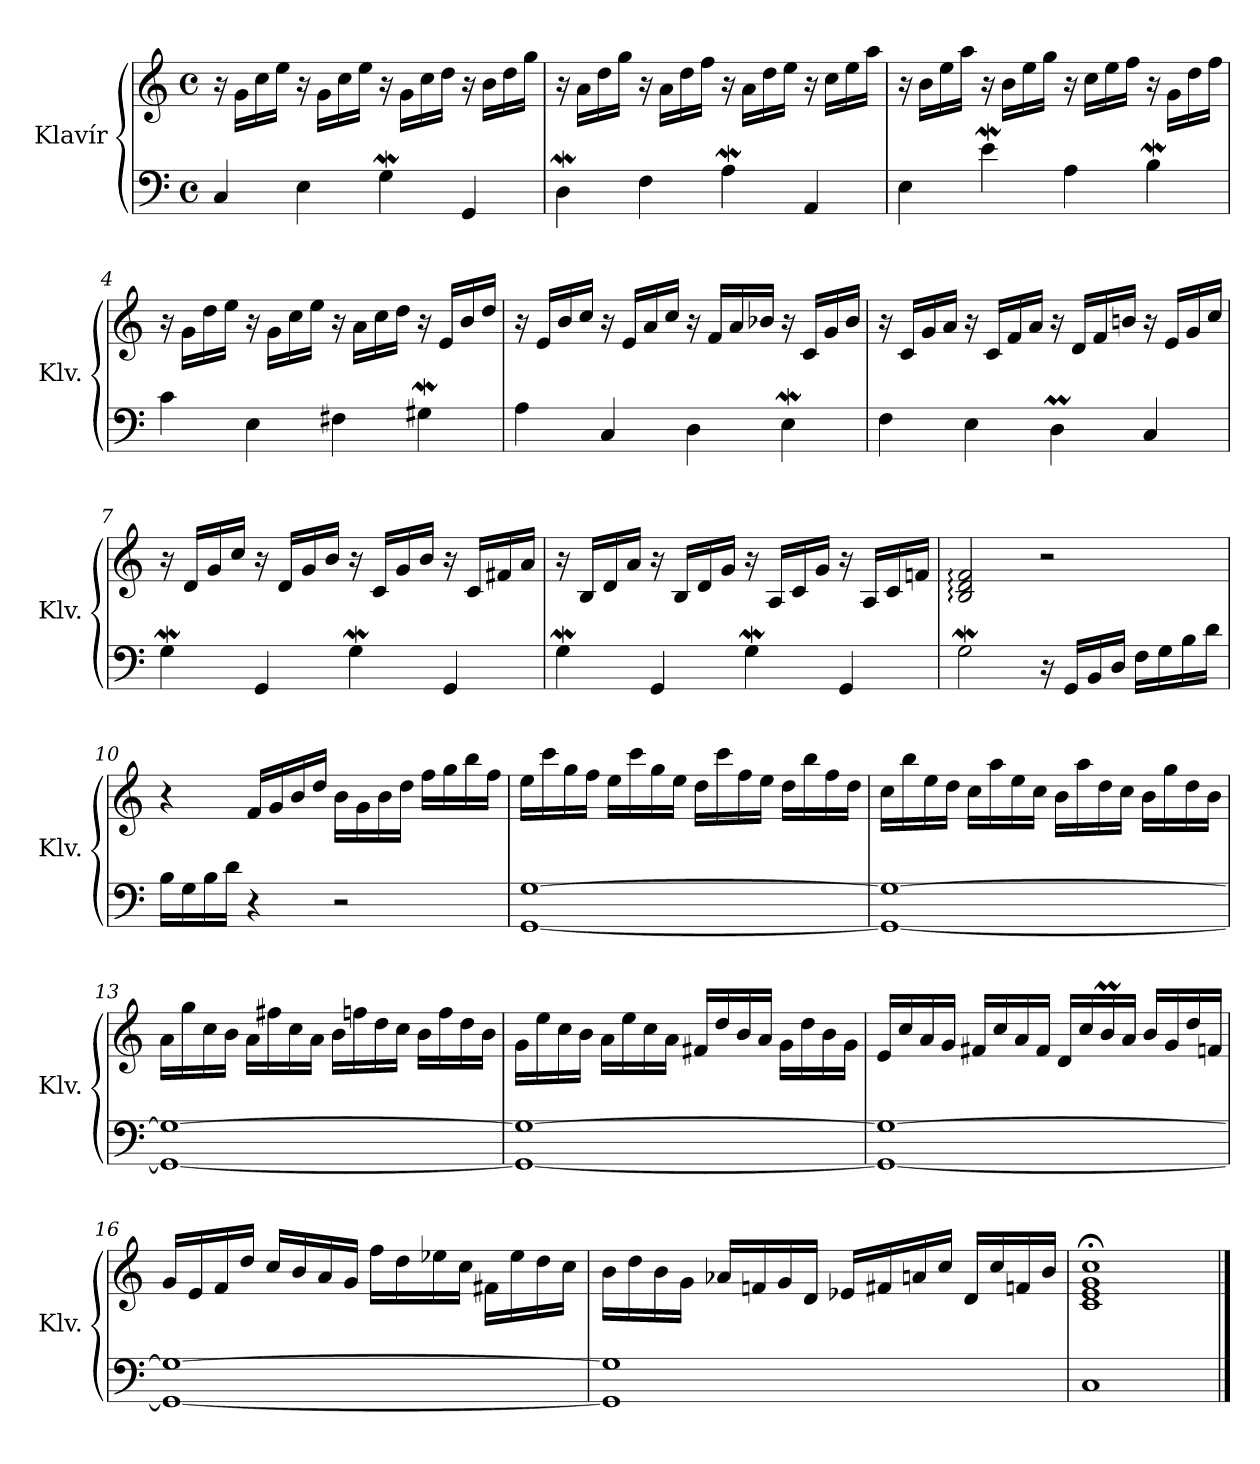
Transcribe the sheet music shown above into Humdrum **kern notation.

**kern	**kern
*part1	*part1
*staff2	*staff1
*I"Klavír	*
*I'Klv.	*
*clefF4	*clefG2
*k[]	*k[]
*M4/4	*M4/4
*met(c)	*met(c)
*MM80	*MM80
=1	=1
4C/	16r
.	16g\LL
.	16cc\
.	16ee\JJ
4E\	16r
.	16g\LL
.	16cc\
.	16ee\JJ
4GW\	16r
.	16g\LL
.	16cc\
.	16dd\JJ
4GG/	16r
.	16b\LL
.	16dd\
.	16gg\JJ
=2	=2
4DW\	16r
.	16a\LL
.	16dd\
.	16gg\JJ
4F\	16r
.	16a\LL
.	16dd\
.	16ff\JJ
4AW\	16r
.	16a\LL
.	16dd\
.	16ee\JJ
4AA/	16r
.	16cc\LL
.	16ee\
.	16aa\JJ
!!LO:LB:g=z
=3	=3
4E\	16r
.	16b\LL
.	16ee\
.	16aa\JJ
4eW\	16r
.	16b\LL
.	16ee\
.	16gg\JJ
4A\	16r
.	16cc\LL
.	16ee\
.	16ff\JJ
4BW\	16r
.	16g\LL
.	16dd\
.	16ff\JJ
=4	=4
4c\	16r
.	16g\LL
.	16dd\
.	16ee\JJ
4E\	16r
.	16g\LL
.	16cc\
.	16ee\JJ
4F#X\	16r
.	16a\LL
.	16cc\
.	16dd\JJ
4G#XW\	16r
.	16e/LL
.	16b/
.	16dd/JJ
!!LO:LB:g=z
=5	=5
4A\	16r
.	16e/LL
.	16b/
.	16cc/JJ
4C/	16r
.	16e/LL
.	16a/
.	16cc/JJ
4D\	16r
.	16f/LL
.	16a/
.	16b-X/JJ
4EW\	16r
.	16c/LL
.	16g/
.	16b-/JJ
=6	=6
4F\	16r
.	16c/LL
.	16g/
.	16a/JJ
4E\	16r
.	16c/LL
.	16f/
.	16a/JJ
4DM\	16r
.	16d/LL
.	16f/
.	16bn/JJ
4C/	16r
.	16e/LL
.	16g/
.	16cc/JJ
!!LO:LB:g=z
=7	=7
4GW\	16r
.	16d/LL
.	16g/
.	16cc/JJ
4GG/	16r
.	16d/LL
.	16g/
.	16b/JJ
4GW\	16r
.	16c/LL
.	16g/
.	16b/JJ
4GG/	16r
.	16c/LL
.	16f#X/
.	16a/JJ
=8	=8
4GW\	16r
.	16B/LL
.	16d/
.	16a/JJ
4GG/	16r
.	16B/LL
.	16d/
.	16g/JJ
4GW\	16r
.	16A/LL
.	16c/
.	16g/JJ
4GG/	16r
.	16A/LL
.	16c/
.	16fn/JJ
=9	=9
2GW\	2B/: 2d/: 2f/:
16r	2r
16GG/LL	.
16BB/	.
16D/JJ	.
16F\LL	.
16G\	.
16B\	.
16d\JJ	.
!!LO:LB:g=z
=10	=10
16B\LL	4r
16G\	.
16B\	.
16d\JJ	.
4r	16f/LL
.	16g/
.	16b/
.	16dd/JJ
2r	16b\LL
.	16g\
.	16b\
.	16dd\JJ
.	16ff\LL
.	16gg\
.	16bb\
.	16ff\JJ
=11	=11
[1GG [1G	16ee\LL
.	16ccc\
.	16gg\
.	16ff\JJ
.	16ee\LL
.	16ccc\
.	16gg\
.	16ee\JJ
.	16dd\LL
.	16ccc\
.	16ff\
.	16ee\JJ
.	16dd\LL
.	16bb\
.	16ff\
.	16dd\JJ
=12	=12
1GG_ 1G_	16cc\LL
.	16bb\
.	16ee\
.	16dd\JJ
.	16cc\LL
.	16aa\
.	16ee\
.	16cc\JJ
.	16b\LL
.	16aa\
.	16dd\
.	16cc\JJ
.	16b\LL
.	16gg\
.	16dd\
.	16b\JJ
!!LO:PB:g=z
=13	=13
1GG_ 1G_	16a\LL
.	16gg\
.	16cc\
.	16b\JJ
.	16a\LL
.	16ff#X\
.	16cc\
.	16a\JJ
.	16b\LL
.	16ffn\
.	16dd\
.	16cc\JJ
.	16b\LL
.	16ff\
.	16dd\
.	16b\JJ
=14	=14
1GG_ 1G_	16g\LL
.	16ee\
.	16cc\
.	16b\JJ
.	16a\LL
.	16ee\
.	16cc\
.	16a\JJ
.	16f#X/LL
.	16dd/
.	16b/
.	16a/JJ
.	16g\LL
.	16dd\
.	16b\
.	16g\JJ
!!LO:LB:g=z
=15	=15
1GG_ 1G_	16e/LL
.	16cc/
.	16a/
.	16g/JJ
.	16f#X/LL
.	16cc/
.	16a/
.	16f#/JJ
.	16d/LL
.	16cc/
.	16bm/
.	16a/JJ
.	16b/LL
.	16g/
.	16dd/
.	16fn/JJ
=16	=16
1GG_ 1G_	16g/LL
.	16e/
.	16f/
.	16dd/JJ
.	16cc/LL
.	16b/
.	16a/
.	16g/JJ
.	16ff\LL
.	16dd\
.	16ee-X\
.	16cc\JJ
.	16f#X\LL
.	16ee-\
.	16dd\
.	16cc\JJ
!!LO:LB:g=z
=17	=17
1GG] 1G]	16b\LL
.	16dd\
.	16b\
.	16g\JJ
.	16a-X/LL
.	16fn/
.	16g/
.	16d/JJ
.	16e-X/LL
.	16f#X/
.	16an/
.	16cc/JJ
.	16d/LL
.	16cc/
.	16fn/
.	16b/JJ
=18	=18
1C	1c;< 1e;< 1g;< 1cc;<
==	==
*-	*-
